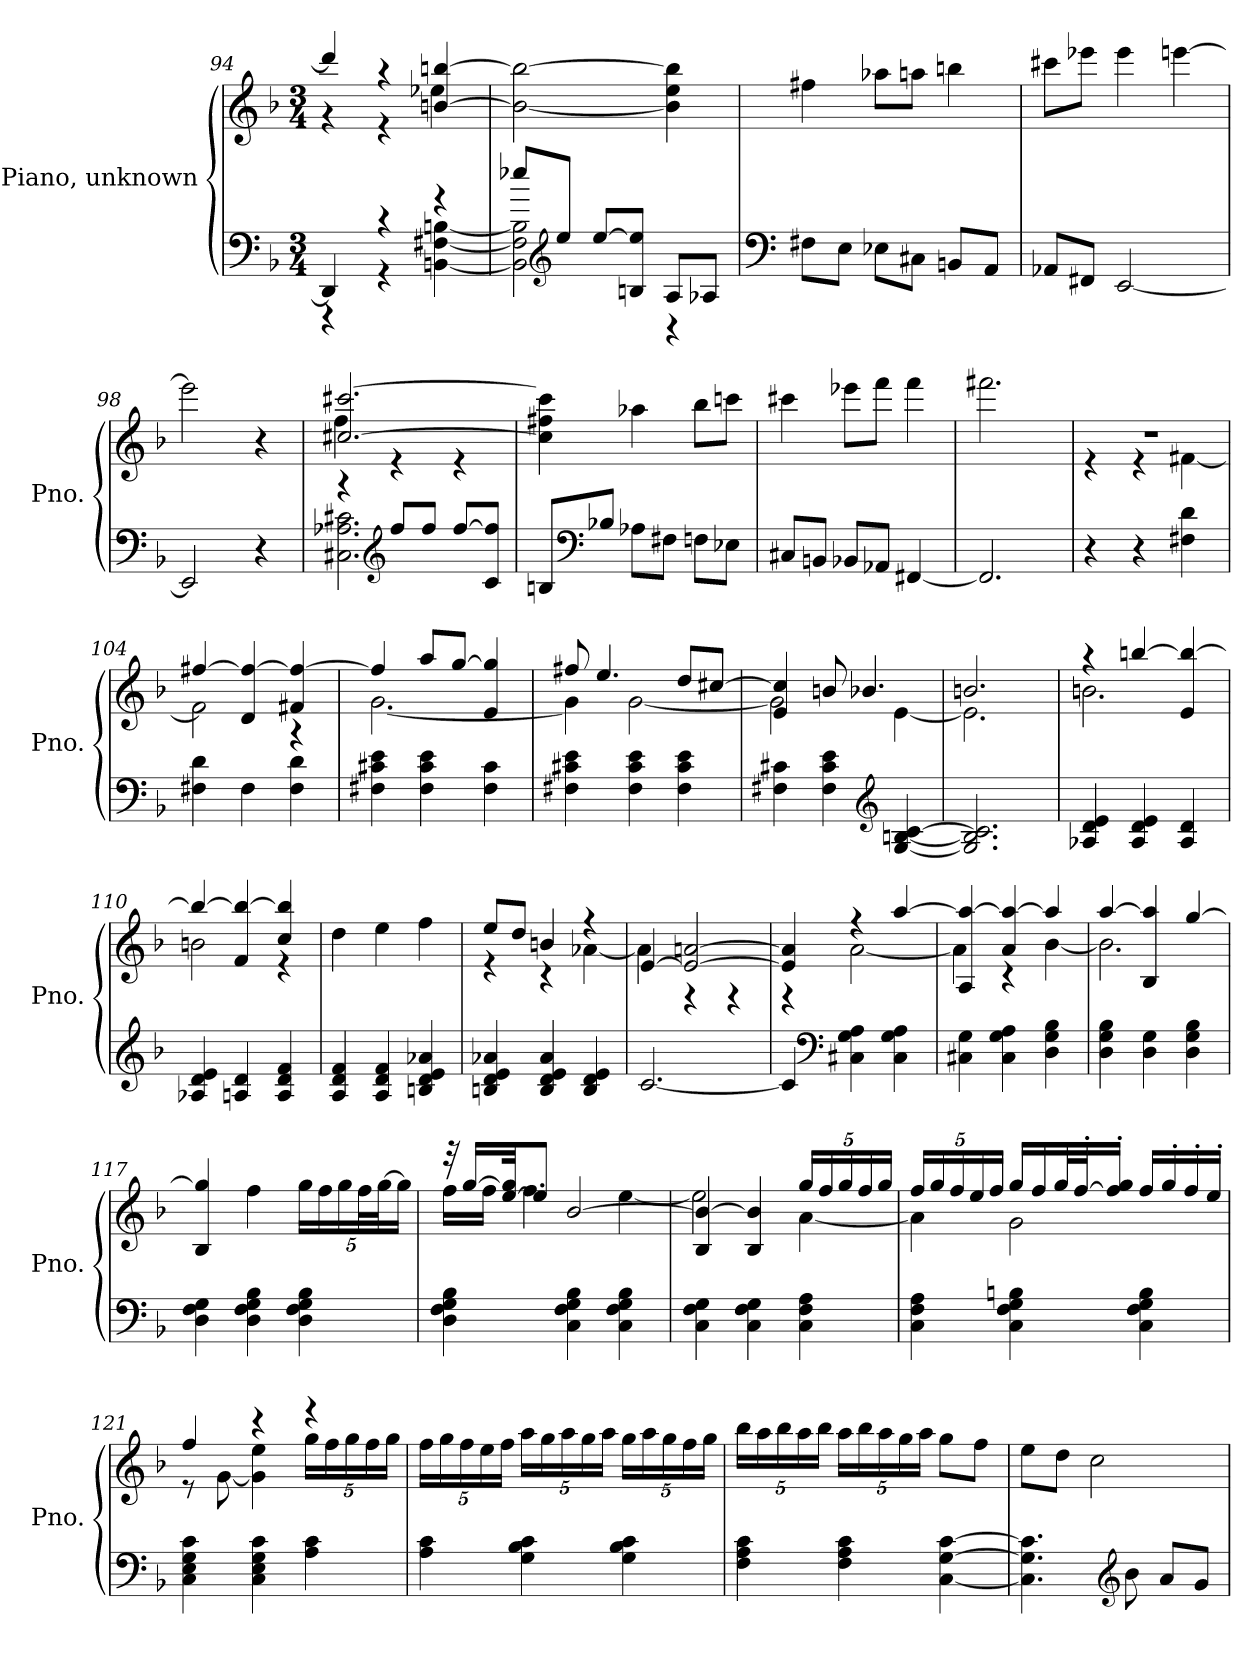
**kern	**kern
*part1	*part1
*staff2	*staff1
*I"Piano, unknown	*
*I'Pno.	*
*clefF4	*clefG2
*k[b-]	*k[b-]
*M3/4	*M3/4
=94	=94
*^	*^
4DD/]	4r	4ddd/]	4r
4r	4r	4r	4r
4r	[4BBn\ [4F#X\ [4Bn\	[4bn/ [4bbn/	4ee-X\
*	*	*v	*v
=95	=95	=95
8ee-X/L	2BB\] 2F#\] 2B\]	2b\_ 2bb\_
*clefG2	*	*
8ee-/J	.	.
[8ee-/L	.	.
8Bn/ 8ee-/]J	.	.
8A/L	4r	4b\] 4ee\ 4bb\]
8A-X/J	.	.
*v	*v	*
!!LO:LB:g=z
=96	=96
*clefF4	*
8F#X\L	4ff#X\
8E\J	.
8E-X\L	8aa-X\L
8C#X\J	8aan\J
8BBn/L	4bbn\
8AA/J	.
=97	=97
8AA-X/L	8ccc#X\L
8FF#X/J	8eee-X\J
[2EE/	4eee-\
.	[4eeen\
=98	=98
2EE/]	2eee\]
4r	4r
=99	=99
*^	*^
4r	2.C#X\ 2.A-X\ 2.c#X\	[2.cc#X/ [2.ccc#X/	4ff\
*clefG2	*	*	*
8ff/L	.	.	4r
8ff/J	.	.	.
[8ff/L	.	.	4r
8c#/ 8ff/]J	.	.	.
*v	*v	*	*
*	*v	*v
=100	=100
8Bn/L	4cc#\] 4ff#X\ 4ccc#\]
*clefF4	*
8B-X/J	.
8A-X\L	4aa-X\
8F#X\J	.
8Fn\L	8bb-\L
8E-X\J	8cccn\J
!!LO:LB:g=z
=101	=101
8C#X/L	4ccc#X\
8BBn/J	.
8BB-X/L	8eee-X\L
8AA-X/J	8fff\J
[4FF#X/	4fff\
=102	=102
2.FF#/]	2.fff#X\
=103	=103
*	*^
4r	2.r	4r
4r	.	4r
4F#X\ 4d\	.	[4f#X\
=104	=104	=104
4F#X\ 4d\	[4ff#X/	2f#\]
4F#\	4d/ 4ff#/_	.
4F#\ 4d\	4f#X/ 4ff#/_	4r
=105	=105	=105
4F#X\ 4c#X\ 4e\	4ff#/]	[2.g\
4F#\ 4c#\ 4e\	8aa/L	.
.	[8gg/J	.
4F#\ 4c#\	4e/ 4gg/]	.
=106	=106	=106
4F#X\ 4c#X\ 4e\	8ff#X/	4g\]
.	4.ee/	.
4F#\ 4c#\ 4e\	.	[2g\
4F#\ 4c#\ 4e\	8dd/L	.
.	[8cc#X/J	.
!!LO:LB:g=z	!!
=107	=107	=107
4F#X\ 4c#X\	4e/ 4cc#/]	2g\]
4F#\ 4c#\ 4e\	8bn/	.
.	4.b-X/	.
*clefG2	*	*
[4G/ [4Bn/ [4c#/	.	[4e\
=108	=108	=108
2.G/] 2.B/] 2.c#/]	2.bn/	2.e\]
=109	=109	=109
4A-X/ 4d/ 4e/	4r	2.bn\
4A-/ 4d/ 4e/	[4bbn/	.
4A-/ 4d/	4e/ 4bb/_	.
=110	=110	=110
4A-X/ 4d/ 4e/	4bb/_	2bn\
4An/ 4d/	4f/ 4bb/_	.
4A/ 4d/ 4f/	4cc/ 4bb/]	4r
*	*v	*v
=111	=111
4A/ 4d/ 4f/	4dd\
4A/ 4d/ 4f/	4ee\
4Bn/ 4d/ 4e/ 4a-X/	4ff\
=112	=112
*	*^
4Bn/ 4d/ 4e/ 4a-X/	8ee/L	4r
.	8dd/J	.
4B/ 4d/ 4e/ 4a-/	4bn/	4r
4B/ 4d/ 4e/	4r	[4a-X\
!!LO:LB:g=z	!!
=113	=113	=113
[2.c/	[4e/	4a-\]
.	2e/_ [2an/	4r
.	.	4r
=114	=114	=114
4c/]	4e/] 4a/]	4r
*clefF4	*	*
4C#X\ 4G\ 4A\	4r	[2a\
4C#\ 4G\ 4A\	[4aa/	.
=115	=115	=115
4C#X\ 4G\	4A/ 4aa/_	4a\]
4C#\ 4G\ 4A\	4a/ 4aa/_	4r
4D\ 4G\ 4B-\	4aa/]	[4b-\
=116	=116	=116
4D\ 4G\ 4B-\	[4aa/	2.b-\]
4D\ 4G\	4B-/ 4aa/]	.
4D\ 4G\ 4B-\	[4gg/	.
*	*v	*v
=117	=117
4D\ 4F\ 4G\	4B-/ 4gg/]
4D\ 4F\ 4G\ 4B-\	4ff\
*	*Xbrackettup
4D\ 4F\ 4G\ 4B-\	20gg\LL
.	20ff\
.	20gg\
.	40ff\L
.	[40gg\J
.	20gg\JJ]
=118	=118
*	*^
4D\ 4F\ 4G\ 4B-\	32r	16ff\LL
.	[16gg/LL	.
.	.	16ff\JJ
.	[32ee/ 32gg/]JK	.
.	8ee/J]	4.ff\
4C\ 4F\ 4G\ 4B-\	[2b-/	.
4C\ 4F\ 4G\ 4B-\	.	[4ee\
!!LO:LB:g=z	!!
=119	=119	=119
4C\ 4F\ 4G\	4B-/ 4b-/_	2ee\]
4C\ 4F\ 4G\	4B-/ 4b-/]	.
4C\ 4F\ 4A\	20gg/LL	[4a\
.	20ff/	.
.	20gg/	.
.	20ff/	.
.	20gg/JJ	.
=120	=120	=120
4C\ 4F\ 4A\	20ff/LL	4a\]
.	20gg/	.
.	20ff/	.
.	20ee/	.
.	20ff/JJ	.
4C\ 4F\ 4G\ 4Bn\	16gg/LL	2g\
.	16ff/	.
.	32gg/L	.
.	[32ff'/J	.
.	16ff/]' 16gg/'JJ	.
4C\ 4F\ 4G\ 4B\	16ff/LL	.
.	16gg'/	.
.	16ff'/	.
.	16ee'/JJ	.
=121	=121	=121
4C\ 4E\ 4G\ 4c\	4ff/	8r
.	.	[8g\
4C\ 4E\ 4G\ 4c\	4r	4g\] 4ee\
4A\ 4c\	4r	20gg\LL
.	.	20ff\
.	.	20gg\
.	.	20ff\
.	.	20gg\JJ
*	*v	*v
!!LO:PB:g=z
=122	=122
4A\ 4c\	20ff\LL
.	20gg\
.	20ff\
.	20ee\
.	20ff\JJ
4G\ 4B-\ 4c\	20aa\LL
.	20gg\
.	20aa\
.	20gg\
.	20aa\JJ
4G\ 4B-\ 4c\	20gg\LL
.	20aa\
.	20gg\
.	20ff\
.	20gg\JJ
=123	=123
4F\ 4A\ 4c\	20bb-\LL
.	20aa\
.	20bb-\
.	20aa\
.	20bb-\JJ
4F\ 4A\ 4c\	20aa\LL
.	20bb-\
.	20aa\
.	20gg\
.	20aa\JJ
[4C\ [4G\ [4c\	8gg\L
.	8ff\J
=124	=124
4.C\] 4.G\] 4.c\]	8ee\L
.	8dd\J
.	2cc\
*clefG2	*
8b-\	.
8a/L	.
8g/J	.
=	=
*-	*-
